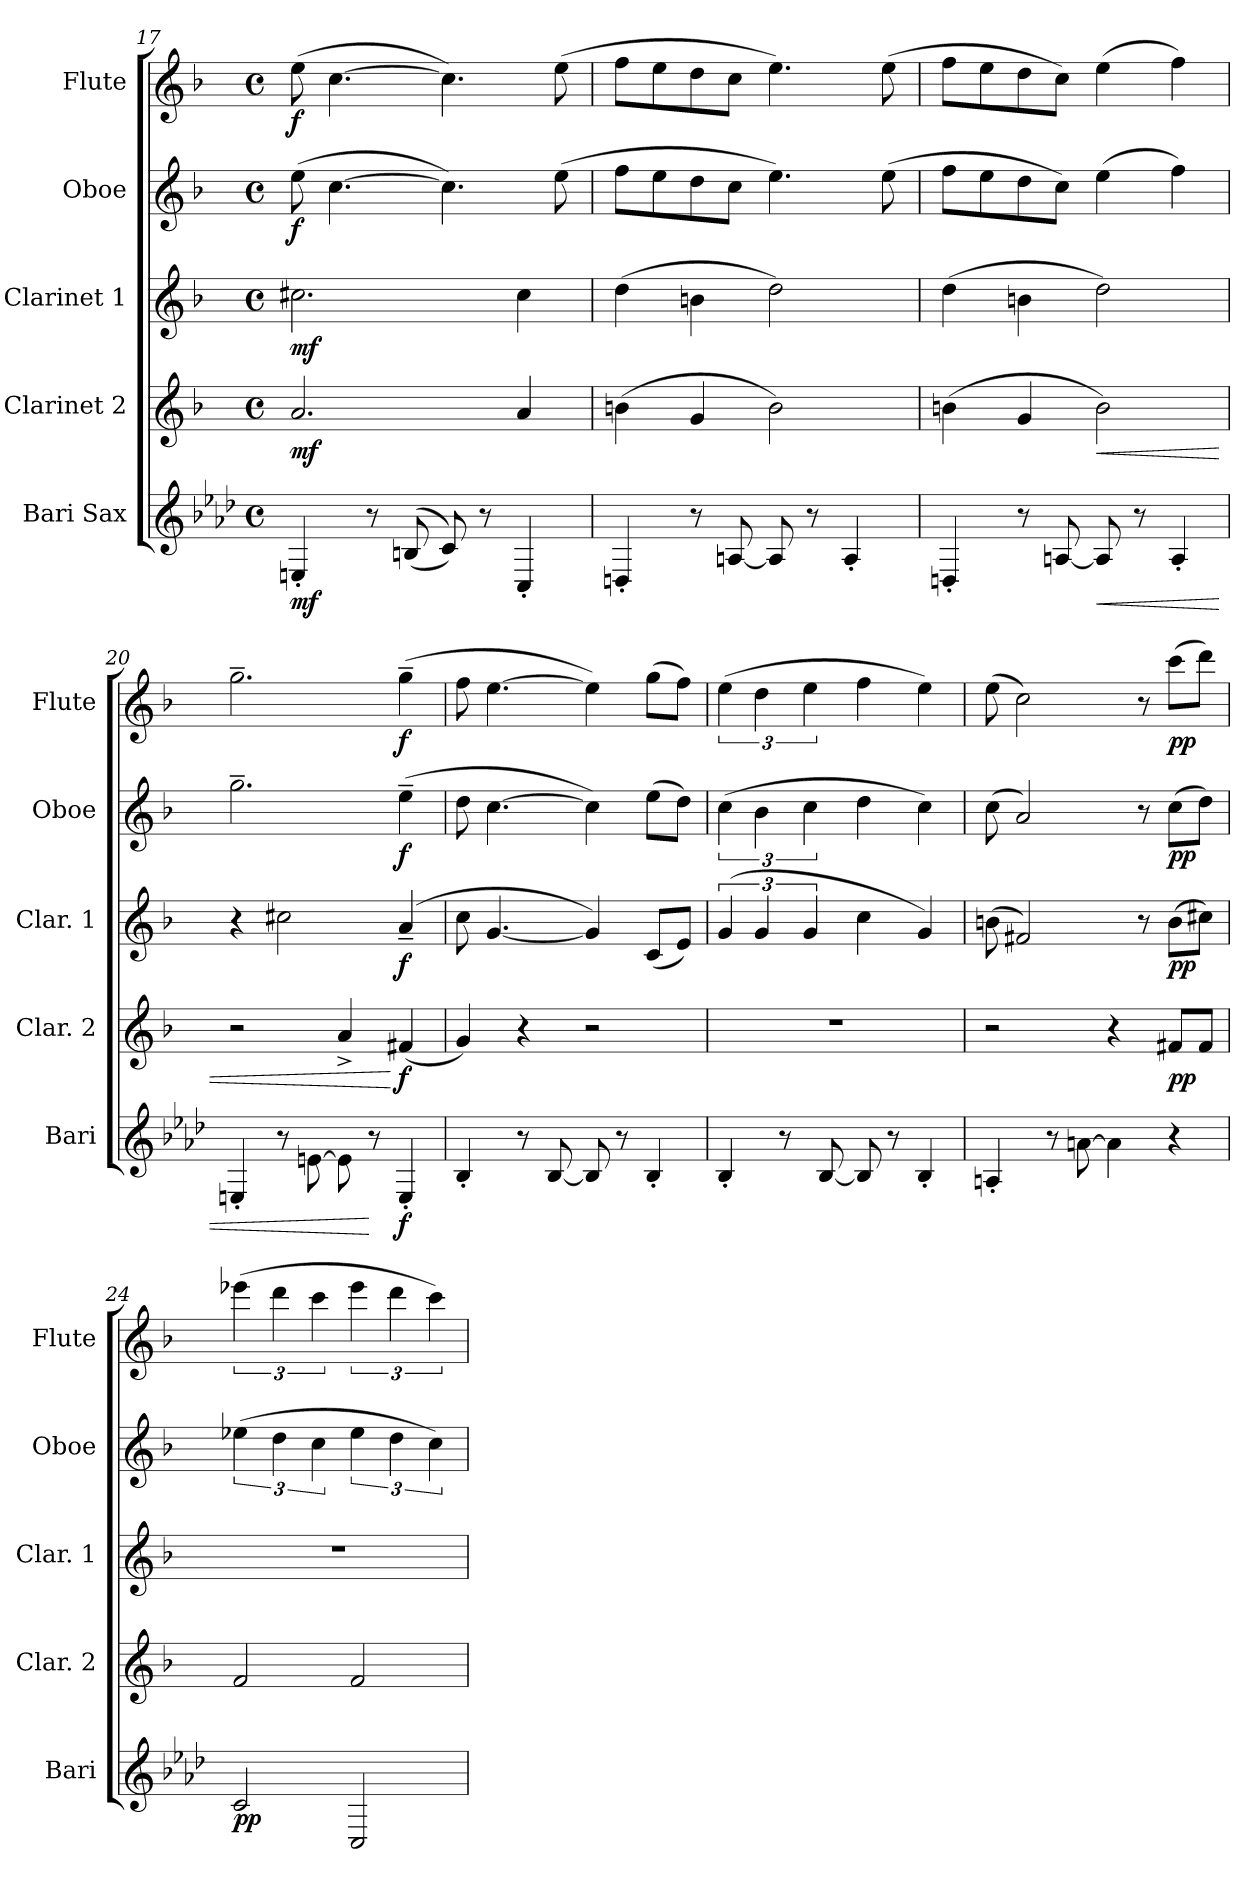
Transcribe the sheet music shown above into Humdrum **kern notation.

**kern	**dynam	**kern	**dynam	**kern	**dynam	**kern	**dynam	**kern	**dynam
*part5	*part5	*part4	*part4	*part3	*part3	*part2	*part2	*part1	*part1
*staff5	*staff5	*staff4	*staff4	*staff3	*staff3	*staff2	*staff2	*staff1	*staff1
*I"Bari Sax	*	*I"Clarinet 2	*	*I"Clarinet 1	*	*I"Oboe	*	*I"Flute	*
*I'Bari	*	*I'Clar. 2	*	*I'Clar. 1	*	*I'Oboe	*	*I'Flute	*
*clefG2	*	*clefG2	*	*clefG2	*	*clefG2	*	*clefG2	*
*ITrd12c21	*	*ITrd1c2	*	*ITrd1c2	*	*	*	*	*
*k[b-e-a-d-]	*	*k[b-e-a-]	*	*k[b-e-a-]	*	*k[b-]	*	*k[b-]	*
*M4/4	*	*M4/4	*	*M4/4	*	*M4/4	*	*M4/4	*
*met(c)	*	*met(c)	*	*met(c)	*	*met(c)	*	*met(c)	*
=17	=17	=17	=17	=17	=17	=17	=17	=17	=17
!	!LO:DY:b	!	!LO:DY:b	!	!LO:DY:b	!	!LO:DY:b	!	!LO:DY:b
4EEn'/	mf	2.g/	mf	2.bn\	mf	(8ee\	f	(8ee\	f
.	.	.	.	.	.	[4.cc\	.	[4.cc\	.
8r	.	.	.	.	.	.	.	.	.
((8BBn/	.	.	.	.	.	.	.	.	.
8C/))	.	.	.	.	.	4.cc\])	.	4.cc\])	.
8r	.	.	.	.	.	.	.	.	.
4CC'/	.	4g/	.	4b\	.	.	.	.	.
.	.	.	.	.	.	(8ee\	.	(8ee\	.
!!LO:PB:g=z
=18	=18	=18	=18	=18	=18	=18	=18	=18	=18
4DDn'/	.	(4an\	.	(4cc\	.	8ff\L	.	8ff\L	.
.	.	.	.	.	.	8ee\	.	8ee\	.
8r	.	4f/	.	4an\	.	8dd\	.	8dd\	.
[8AAn/	.	.	.	.	.	8cc\J	.	8cc\J	.
8AA/]	.	2a\)	.	2cc\)	.	4.ee\)	.	4.ee\)	.
8r	.	.	.	.	.	.	.	.	.
4AA'/	.	.	.	.	.	.	.	.	.
.	.	.	.	.	.	(8ee\	.	(8ee\	.
=19	=19	=19	=19	=19	=19	=19	=19	=19	=19
4DDn'/	.	(4an\	.	(4cc\	.	8ff\L	.	8ff\L	.
.	.	.	.	.	.	8ee\	.	8ee\	.
8r	.	4f/	.	4an\	.	8dd\	.	8dd\	.
[8AAn/	.	.	.	.	.	8cc\J)	.	8cc\J)	.
!	!LO:HP:b	!	!LO:HP:b	!	!	!	!	!	!
8AA/]	<	2a\)	<	2cc\)	.	(4ee\	.	(4ee\	.
8r	.	.	.	.	.	.	.	.	.
4AA'/	.	.	.	.	.	4ff\)	.	4ff\)	.
=20	=20	=20	=20	=20	=20	=20	=20	=20	=20
4EEn'/	.	2r	.	4r	.	2.gg~\	.	2.gg~\	.
8r	.	.	.	2bn\	.	.	.	.	.
[8En\	.	.	.	.	.	.	.	.	.
8E\]	.	4g^/	.	.	.	.	.	.	.
8r	[	.	.	.	.	.	.	.	.
!	!LO:DY:b	!	!LO:DY:n=1:b	!	!LO:DY:b	!	!LO:DY:b	!	!LO:DY:b
4EE'/	f	(4en/	[ f	(4g~/	f	(4ee~\	f	(4gg~\	f
=21	=21	=21	=21	=21	=21	=21	=21	=21	=21
4BB-'/	.	4f/)	.	8b-\	.	8dd\	.	8ff\	.
.	.	.	.	[4.f/	.	[4.cc\	.	[4.ee\	.
8r	.	4r	.	.	.	.	.	.	.
[8BB-/	.	.	.	.	.	.	.	.	.
8BB-/]	.	2r	.	4f/])	.	4cc\])	.	4ee\])	.
8r	.	.	.	.	.	.	.	.	.
4BB-'/	.	.	.	(8B-/L	.	(8ee\L	.	(8gg\L	.
.	.	.	.	8d/J)	.	8dd\J)	.	8ff\J)	.
!!LO:PB:g=z
=22	=22	=22	=22	=22	=22	=22	=22	=22	=22
4BB-'/	.	1r	.	(>6f/	.	(6cc\	.	(6ee\	.
.	.	.	.	6f/	.	6b-\	.	6dd\	.
8r	.	.	.	.	.	.	.	.	.
.	.	.	.	6f/	.	6cc\	.	6ee\	.
[8BB-/	.	.	.	.	.	.	.	.	.
8BB-/]	.	.	.	4b-\	.	4dd\	.	4ff\	.
8r	.	.	.	.	.	.	.	.	.
4BB-'/	.	.	.	4f/)	.	4cc\)	.	4ee\)	.
=23	=23	=23	=23	=23	=23	=23	=23	=23	=23
4AAn'/	.	2r	.	(8an\	.	(8cc\	.	(8ee\	.
.	.	.	.	2en/)	.	2a/)	.	2cc\)	.
8r	.	.	.	.	.	.	.	.	.
[8An\	.	.	.	.	.	.	.	.	.
4A\]	.	4r	.	.	.	.	.	.	.
.	.	.	.	8r	.	8r	.	8r	.
!	!	!	!LO:DY:b	!	!LO:DY:b	!	!LO:DY:b	!	!LO:DY:b
4r	.	8en/L	pp	(8a\L	pp	(8cc\L	pp	(8ccc\L	pp
.	.	8e/J	.	8bn\J)	.	8dd\J)	.	8ddd\J)	.
=24	=24	=24	=24	=24	=24	=24	=24	=24	=24
!	!LO:DY:b	!	!	!	!	!	!	!	!
2C/	pp	2e-/	.	1r	.	(6ee-X\	.	(6eee-X\	.
.	.	.	.	.	.	6dd\	.	6ddd\	.
.	.	.	.	.	.	6cc\	.	6ccc\	.
2CC/	.	2e-/	.	.	.	6ee-\	.	6eee-\	.
.	.	.	.	.	.	6dd\	.	6ddd\	.
.	.	.	.	.	.	6cc\)	.	6ccc\)	.
=	=	=	=	=	=	=	=	=	=
*-	*-	*-	*-	*-	*-	*-	*-	*-	*-
